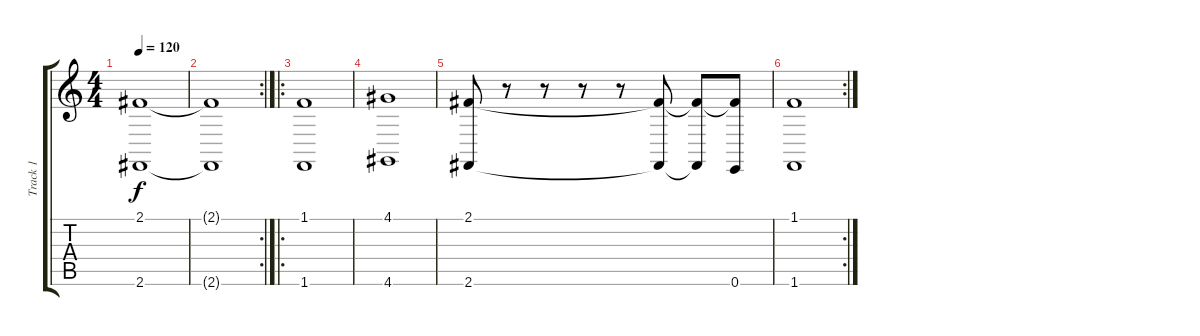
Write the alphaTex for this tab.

\track ("Track 1" "Track 1") {instrument lead4chiff}
\staff {score tabs}
\tuning (E4 B3 G3 D3 A2 E2) {hide}
\ts (4 4)
\tempo 120
\clef g2
\ks c
(2.1{t} 2.6{t}).1{dy f} |
\rc 2
(2.1{t} 2.6{t}).1 |
\ro
(1.1 1.6).1 |
(4.1 4.6).1 |
(2.1 2.6).8 r.8 r.8 r.8 r.8 (2.1{t} 2.6{t}).8 (2.1{t} 2.6{t}).8 (2.1{t} 0.6).8 |
\rc 2
(1.1 1.6).1
